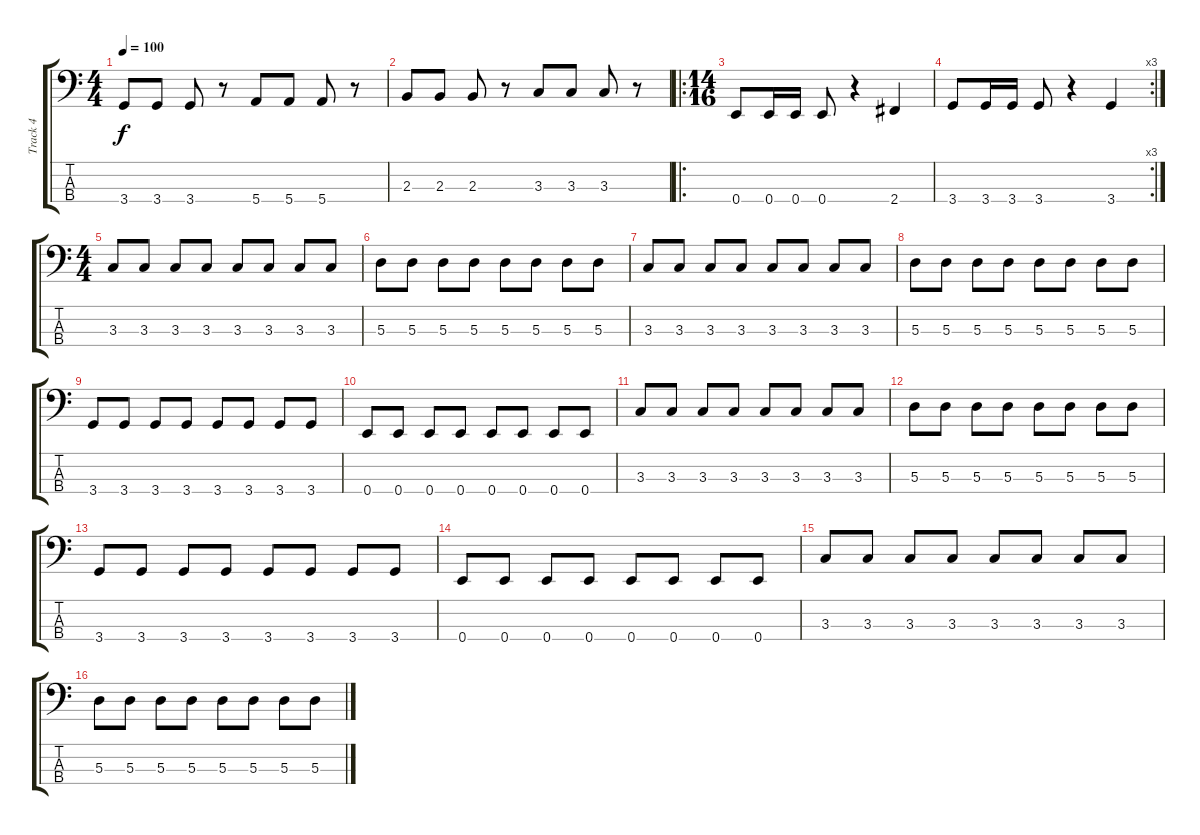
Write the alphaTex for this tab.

\track ("Track 4" "Track 4") {instrument electricbasspick}
\staff {score tabs}
\tuning (G2 D2 A1 E1) {hide}
\ts (4 4)
\tempo 100
\clef f4
\ks c
3.4.8{dy f} 3.4.8 3.4.8 r.8 5.4.8 5.4.8 5.4.8 r.8 |
2.3.8 2.3.8 2.3.8 r.8 3.3.8 3.3.8 3.3.8 r.8 |
\ro
\ts (14 16)
0.4.8 0.4.16 0.4.16 0.4.8 r.4 2.4.4 |
\rc 3
3.4.8 3.4.16 3.4.16 3.4.8 r.4 3.4.4 |
\ts (4 4)
3.3.8 3.3.8 3.3.8 3.3.8 3.3.8 3.3.8 3.3.8 3.3.8 |
5.3.8 5.3.8 5.3.8 5.3.8 5.3.8 5.3.8 5.3.8 5.3.8 |
3.3.8 3.3.8 3.3.8 3.3.8 3.3.8 3.3.8 3.3.8 3.3.8 |
5.3.8 5.3.8 5.3.8 5.3.8 5.3.8 5.3.8 5.3.8 5.3.8 |
3.4.8 3.4.8 3.4.8 3.4.8 3.4.8 3.4.8 3.4.8 3.4.8 |
0.4.8 0.4.8 0.4.8 0.4.8 0.4.8 0.4.8 0.4.8 0.4.8 |
3.3.8 3.3.8 3.3.8 3.3.8 3.3.8 3.3.8 3.3.8 3.3.8 |
5.3.8 5.3.8 5.3.8 5.3.8 5.3.8 5.3.8 5.3.8 5.3.8 |
3.4.8 3.4.8 3.4.8 3.4.8 3.4.8 3.4.8 3.4.8 3.4.8 |
0.4.8 0.4.8 0.4.8 0.4.8 0.4.8 0.4.8 0.4.8 0.4.8 |
3.3.8 3.3.8 3.3.8 3.3.8 3.3.8 3.3.8 3.3.8 3.3.8 |
5.3.8 5.3.8 5.3.8 5.3.8 5.3.8 5.3.8 5.3.8 5.3.8
